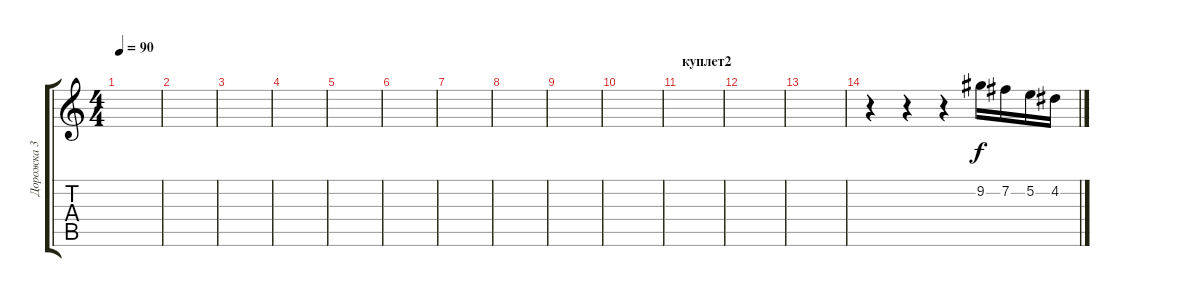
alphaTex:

\track ("Дорожка 3" "Дорожка 3") {instrument distortionguitar}
\staff {score tabs}
\tuning (E4 B3 G3 D3 A2 E2) {hide}
\ts (4 4)
\tempo 90
\clef g2
\ks c
|
|
|
|
|
|
|
|
|
|
\section ("" "куплет2")
|
|
|
r.4 r.4 r.4 9.2.16 7.2.16 5.2.16 4.2.16
